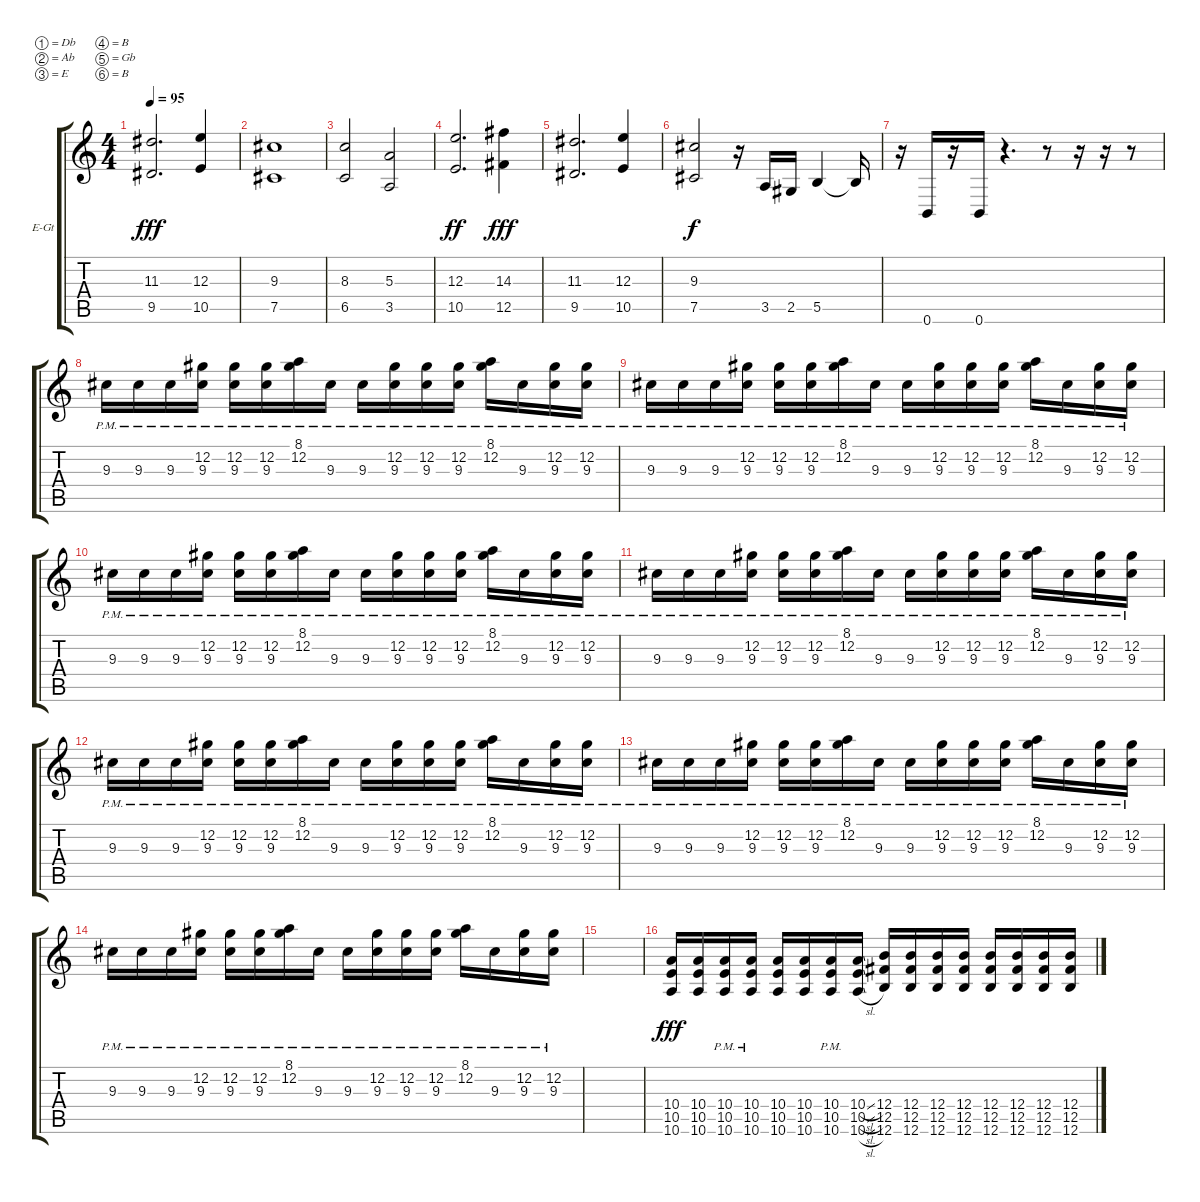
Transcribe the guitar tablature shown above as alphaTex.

\defaultSystemsLayout 4
\bracketExtendMode groupsimilarinstruments
\firstSystemTrackNameOrientation horizontal
\otherSystemsTrackNameOrientation horizontal
\track ("Electric Guitar" "E-Gt") {instrument distortionguitar}
\staff {score tabs}
\tuning (Db4 Ab3 E3 B2 Gb2 B1)
\ts (4 4)
\tempo 95
\clef g2
\ks c
(11.3 9.5).2{d dy fff} (12.3 10.5).4 |
(9.3 7.5).1 |
(8.3 6.5).2 (5.3 3.5).2 |
(12.3 10.5).2{d dy ff} (14.3 12.5).4{dy fff} |
(11.3 9.5).2{d} (12.3 10.5).4 |
(7.5 9.3).2{dy f} r.16 3.5.16 2.5.16 5.5.4 5.5{t}.16 |
r.16 0.6.16 r.16 0.6.16 r.4{d} r.8 r.16 r.16 r.8 |
9.3{pm}.16 9.3{pm}.16 9.3{pm}.16 (12.2{pm} 9.3{pm}).16 (12.2{pm} 9.3{pm}).16 (12.2{pm} 9.3{pm}).16 (8.1{pm} 12.2{pm}).16 9.3{pm}.16 9.3{pm}.16 (12.2{pm} 9.3{pm}).16 (12.2{pm} 9.3{pm}).16 (12.2{pm} 9.3{pm}).16 (8.1{pm} 12.2{pm}).16 9.3{pm}.16 (12.2{pm} 9.3{pm}).16 (12.2{pm} 9.3{pm}).16 |
9.3{pm}.16 9.3{pm}.16 9.3{pm}.16 (12.2{pm} 9.3{pm}).16 (12.2{pm} 9.3{pm}).16 (12.2{pm} 9.3{pm}).16 (8.1{pm} 12.2{pm}).16 9.3{pm}.16 9.3{pm}.16 (12.2{pm} 9.3{pm}).16 (12.2{pm} 9.3{pm}).16 (12.2{pm} 9.3{pm}).16 (8.1{pm} 12.2{pm}).16 9.3{pm}.16 (12.2{pm} 9.3{pm}).16 (12.2{pm} 9.3{pm}).16 |
9.3{pm}.16 9.3{pm}.16 9.3{pm}.16 (12.2{pm} 9.3{pm}).16 (12.2{pm} 9.3{pm}).16 (12.2{pm} 9.3{pm}).16 (8.1{pm} 12.2{pm}).16 9.3{pm}.16 9.3{pm}.16 (12.2{pm} 9.3{pm}).16 (12.2{pm} 9.3{pm}).16 (12.2{pm} 9.3{pm}).16 (8.1{pm} 12.2{pm}).16 9.3{pm}.16 (12.2{pm} 9.3{pm}).16 (12.2{pm} 9.3{pm}).16 |
9.3{pm}.16 9.3{pm}.16 9.3{pm}.16 (12.2{pm} 9.3{pm}).16 (12.2{pm} 9.3{pm}).16 (12.2{pm} 9.3{pm}).16 (8.1{pm} 12.2{pm}).16 9.3{pm}.16 9.3{pm}.16 (12.2{pm} 9.3{pm}).16 (12.2{pm} 9.3{pm}).16 (12.2{pm} 9.3{pm}).16 (8.1{pm} 12.2{pm}).16 9.3{pm}.16 (12.2{pm} 9.3{pm}).16 (12.2{pm} 9.3{pm}).16 |
9.3{pm}.16 9.3{pm}.16 9.3{pm}.16 (12.2{pm} 9.3{pm}).16 (12.2{pm} 9.3{pm}).16 (12.2{pm} 9.3{pm}).16 (8.1{pm} 12.2{pm}).16 9.3{pm}.16 9.3{pm}.16 (12.2{pm} 9.3{pm}).16 (12.2{pm} 9.3{pm}).16 (12.2{pm} 9.3{pm}).16 (8.1{pm} 12.2{pm}).16 9.3{pm}.16 (12.2{pm} 9.3{pm}).16 (12.2{pm} 9.3{pm}).16 |
9.3{pm}.16 9.3{pm}.16 9.3{pm}.16 (12.2{pm} 9.3{pm}).16 (12.2{pm} 9.3{pm}).16 (12.2{pm} 9.3{pm}).16 (8.1{pm} 12.2{pm}).16 9.3{pm}.16 9.3{pm}.16 (12.2{pm} 9.3{pm}).16 (12.2{pm} 9.3{pm}).16 (12.2{pm} 9.3{pm}).16 (8.1{pm} 12.2{pm}).16 9.3{pm}.16 (12.2{pm} 9.3{pm}).16 (12.2{pm} 9.3{pm}).16 |
9.3{pm}.16 9.3{pm}.16 9.3{pm}.16 (12.2{pm} 9.3{pm}).16 (12.2{pm} 9.3{pm}).16 (12.2{pm} 9.3{pm}).16 (8.1{pm} 12.2{pm}).16 9.3{pm}.16 9.3{pm}.16 (12.2{pm} 9.3{pm}).16 (12.2{pm} 9.3{pm}).16 (12.2{pm} 9.3{pm}).16 (8.1{pm} 12.2{pm}).16 9.3{pm}.16 (12.2{pm} 9.3{pm}).16 (12.2{pm} 9.3{pm}).16 |
|
(10.4 10.5 10.6).16{dy fff} (10.4 10.5 10.6).16 (10.4{pm} 10.5{pm} 10.6{pm}).16 (10.4{pm} 10.5{pm} 10.6{pm}).16 (10.4 10.5 10.6).16 (10.4 10.5 10.6).16 (10.4{pm} 10.5{pm} 10.6{pm}).16 (10.4{sl} 10.5{sl} 10.6{sl}).16 (12.4 12.5 12.6).16 (12.4 12.5 12.6).16 (12.4 12.5 12.6).16 (12.4 12.5 12.6).16 (12.4 12.5 12.6).16 (12.4 12.5 12.6).16 (12.4 12.5 12.6).16 (12.4 12.5 12.6).16
